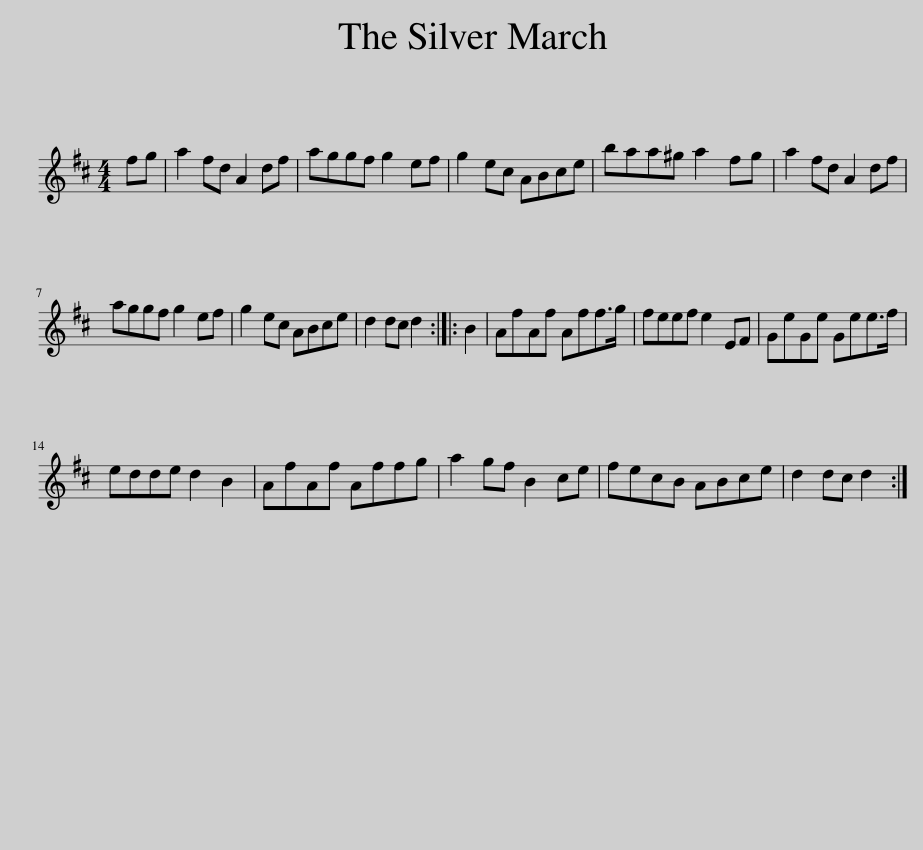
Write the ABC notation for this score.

X:1
L:1/8
M:4/4
I:linebreak $
K:D
V:1 treble
V:1
 fg | a2 fd A2 df | aggf g2 ef | g2 ec ABce | baa^g a2 fg | %5
 a2 fd A2 df |$ aggf g2 ef | g2 ec ABce | d2 dc d2 :: B2 | %10
 AfAf Aff>g | feef e2 EF | GeGe Gee>f |$ edde d2 B2 | AfAf Affg | %15
 a2 gf B2 ce | fecB ABce | d2 dc d2 :| %18
